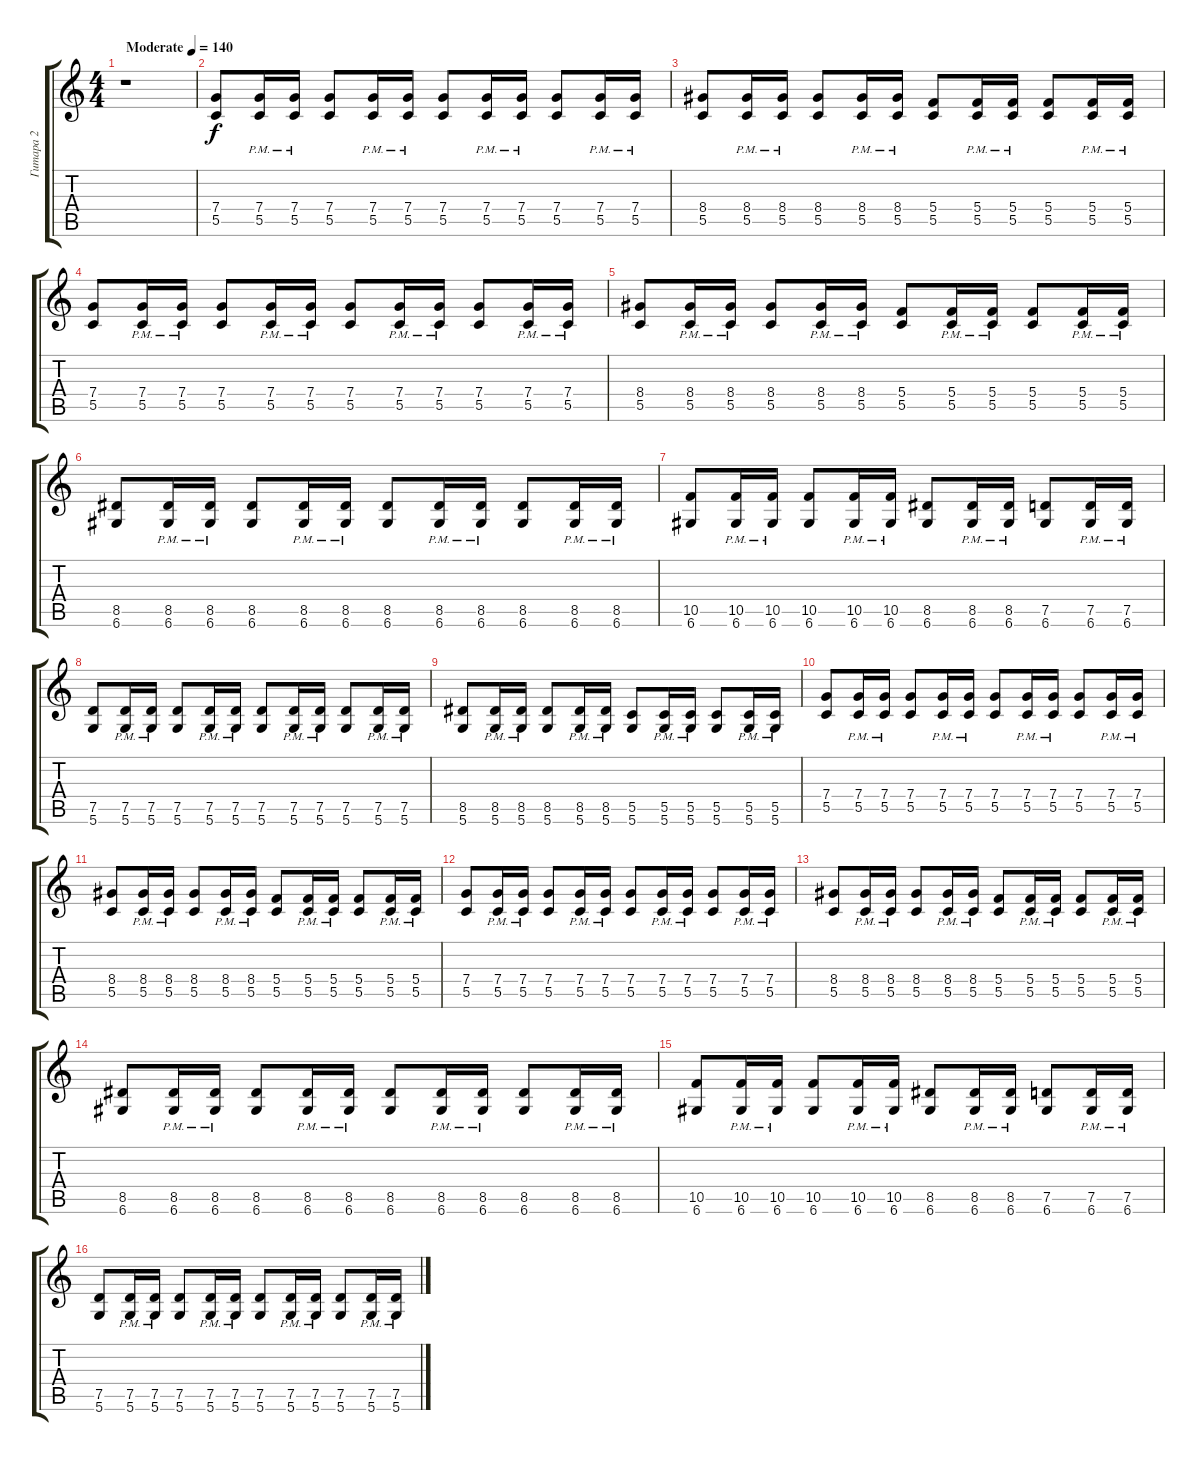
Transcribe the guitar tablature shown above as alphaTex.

\track ("Гитара 2" "Гитара 2") {instrument overdrivenguitar}
\staff {score tabs}
\tuning (D4 A3 F3 C3 G2 D2) {hide}
\ts (4 4)
\tempo (140 "Moderate")
\clef g2
\ks c
r.1{dy f instrument overdrivenguitar} |
(7.4 5.5).8 (7.4{pm} 5.5{pm}).16 (7.4{pm} 5.5{pm}).16 (7.4 5.5).8 (7.4{pm} 5.5{pm}).16 (7.4{pm} 5.5{pm}).16 (7.4 5.5).8 (7.4{pm} 5.5{pm}).16 (7.4{pm} 5.5{pm}).16 (7.4 5.5).8 (7.4{pm} 5.5{pm}).16 (7.4{pm} 5.5{pm}).16 |
(8.4 5.5).8 (8.4{pm} 5.5{pm}).16 (8.4{pm} 5.5{pm}).16 (8.4 5.5).8 (8.4{pm} 5.5{pm}).16 (8.4{pm} 5.5{pm}).16 (5.4 5.5).8 (5.4{pm} 5.5{pm}).16 (5.4{pm} 5.5{pm}).16 (5.4 5.5).8 (5.4{pm} 5.5{pm}).16 (5.4{pm} 5.5{pm}).16 |
(7.4 5.5).8 (7.4{pm} 5.5{pm}).16 (7.4{pm} 5.5{pm}).16 (7.4 5.5).8 (7.4{pm} 5.5{pm}).16 (7.4{pm} 5.5{pm}).16 (7.4 5.5).8 (7.4{pm} 5.5{pm}).16 (7.4{pm} 5.5{pm}).16 (7.4 5.5).8 (7.4{pm} 5.5{pm}).16 (7.4{pm} 5.5{pm}).16 |
(8.4 5.5).8 (8.4{pm} 5.5{pm}).16 (8.4{pm} 5.5{pm}).16 (8.4 5.5).8 (8.4{pm} 5.5{pm}).16 (8.4{pm} 5.5{pm}).16 (5.4 5.5).8 (5.4{pm} 5.5{pm}).16 (5.4{pm} 5.5{pm}).16 (5.4 5.5).8 (5.4{pm} 5.5{pm}).16 (5.4{pm} 5.5{pm}).16 |
(8.5 6.6).8 (8.5{pm} 6.6{pm}).16 (8.5{pm} 6.6{pm}).16 (8.5 6.6).8 (8.5{pm} 6.6{pm}).16 (8.5{pm} 6.6{pm}).16 (8.5 6.6).8 (8.5{pm} 6.6{pm}).16 (8.5{pm} 6.6{pm}).16 (8.5 6.6).8 (8.5{pm} 6.6{pm}).16 (8.5{pm} 6.6{pm}).16 |
(10.5 6.6).8 (10.5{pm} 6.6{pm}).16 (10.5{pm} 6.6{pm}).16 (10.5 6.6).8 (10.5{pm} 6.6{pm}).16 (10.5{pm} 6.6{pm}).16 (8.5 6.6).8 (8.5{pm} 6.6{pm}).16 (8.5{pm} 6.6{pm}).16 (7.5 6.6).8 (7.5{pm} 6.6{pm}).16 (7.5{pm} 6.6{pm}).16 |
(7.5 5.6).8 (7.5{pm} 5.6{pm}).16 (7.5{pm} 5.6{pm}).16 (7.5 5.6).8 (7.5{pm} 5.6{pm}).16 (7.5{pm} 5.6{pm}).16 (7.5 5.6).8 (7.5{pm} 5.6{pm}).16 (7.5{pm} 5.6{pm}).16 (7.5 5.6).8 (7.5{pm} 5.6{pm}).16 (7.5{pm} 5.6{pm}).16 |
(8.5 5.6).8 (8.5{pm} 5.6{pm}).16 (8.5{pm} 5.6{pm}).16 (8.5 5.6).8 (8.5{pm} 5.6{pm}).16 (8.5{pm} 5.6{pm}).16 (5.5 5.6).8 (5.5{pm} 5.6{pm}).16 (5.5{pm} 5.6{pm}).16 (5.5 5.6).8 (5.5{pm} 5.6{pm}).16 (5.5{pm} 5.6{pm}).16 |
(7.4 5.5).8 (7.4{pm} 5.5{pm}).16 (7.4{pm} 5.5{pm}).16 (7.4 5.5).8 (7.4{pm} 5.5{pm}).16 (7.4{pm} 5.5{pm}).16 (7.4 5.5).8 (7.4{pm} 5.5{pm}).16 (7.4{pm} 5.5{pm}).16 (7.4 5.5).8 (7.4{pm} 5.5{pm}).16 (7.4{pm} 5.5{pm}).16 |
(8.4 5.5).8 (8.4{pm} 5.5{pm}).16 (8.4{pm} 5.5{pm}).16 (8.4 5.5).8 (8.4{pm} 5.5{pm}).16 (8.4{pm} 5.5{pm}).16 (5.4 5.5).8 (5.4{pm} 5.5{pm}).16 (5.4{pm} 5.5{pm}).16 (5.4 5.5).8 (5.4{pm} 5.5{pm}).16 (5.4{pm} 5.5{pm}).16 |
(7.4 5.5).8 (7.4{pm} 5.5{pm}).16 (7.4{pm} 5.5{pm}).16 (7.4 5.5).8 (7.4{pm} 5.5{pm}).16 (7.4{pm} 5.5{pm}).16 (7.4 5.5).8 (7.4{pm} 5.5{pm}).16 (7.4{pm} 5.5{pm}).16 (7.4 5.5).8 (7.4{pm} 5.5{pm}).16 (7.4{pm} 5.5{pm}).16 |
(8.4 5.5).8 (8.4{pm} 5.5{pm}).16 (8.4{pm} 5.5{pm}).16 (8.4 5.5).8 (8.4{pm} 5.5{pm}).16 (8.4{pm} 5.5{pm}).16 (5.4 5.5).8 (5.4{pm} 5.5{pm}).16 (5.4{pm} 5.5{pm}).16 (5.4 5.5).8 (5.4{pm} 5.5{pm}).16 (5.4{pm} 5.5{pm}).16 |
(8.5 6.6).8 (8.5{pm} 6.6{pm}).16 (8.5{pm} 6.6{pm}).16 (8.5 6.6).8 (8.5{pm} 6.6{pm}).16 (8.5{pm} 6.6{pm}).16 (8.5 6.6).8 (8.5{pm} 6.6{pm}).16 (8.5{pm} 6.6{pm}).16 (8.5 6.6).8 (8.5{pm} 6.6{pm}).16 (8.5{pm} 6.6{pm}).16 |
(10.5 6.6).8 (10.5{pm} 6.6{pm}).16 (10.5{pm} 6.6{pm}).16 (10.5 6.6).8 (10.5{pm} 6.6{pm}).16 (10.5{pm} 6.6{pm}).16 (8.5 6.6).8 (8.5{pm} 6.6{pm}).16 (8.5{pm} 6.6{pm}).16 (7.5 6.6).8 (7.5{pm} 6.6{pm}).16 (7.5{pm} 6.6{pm}).16 |
(7.5 5.6).8 (7.5{pm} 5.6{pm}).16 (7.5{pm} 5.6{pm}).16 (7.5 5.6).8 (7.5{pm} 5.6{pm}).16 (7.5{pm} 5.6{pm}).16 (7.5 5.6).8 (7.5{pm} 5.6{pm}).16 (7.5{pm} 5.6{pm}).16 (7.5 5.6).8 (7.5{pm} 5.6{pm}).16 (7.5{pm} 5.6{pm}).16
